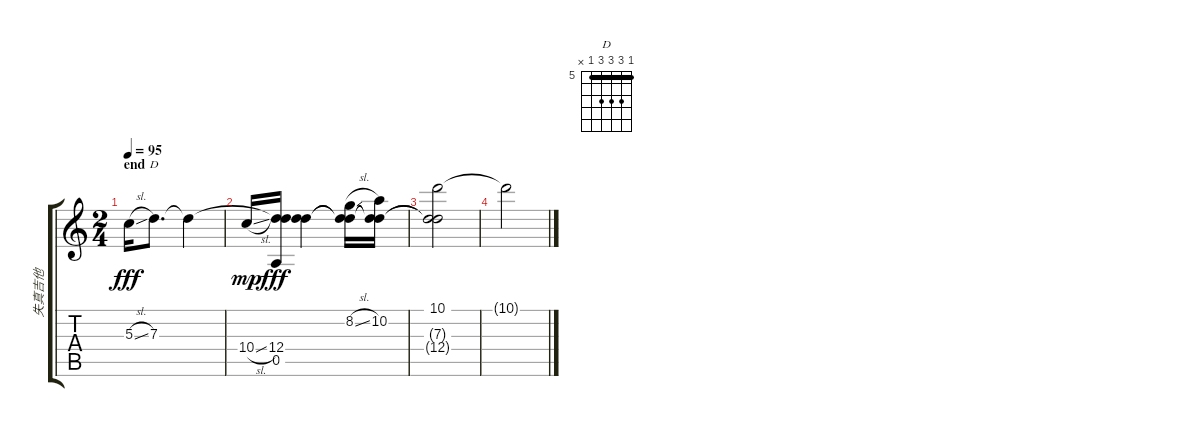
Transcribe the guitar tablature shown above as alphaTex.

\track ("失真吉他" "失真吉他") {instrument overdrivenguitar}
\staff {score tabs}
\tuning (E4 B3 G3 D3 A2 E2) {hide}
\chord ("D" 5 7 7 7 5 x) {firstfret 5 barre 5}
\ts (2 4)
\section ("" "end")
\tempo 95
\clef g2
\ks c
5.3{sl}.16{dy fff} 7.3.8{d ch "D"} 7.3{t}.4 |
10.4{sl}.16{dy mp} (7.3{t} 12.4 0.5).16{dy fff} (7.3{t} 12.4{t}).4 (8.2{sl} 7.3{t} 12.4{t}).16 (10.2 7.3{t} 12.4{t}).16 |
(10.1 7.3{t} 12.4{t}).2 |
10.1{t}.2
